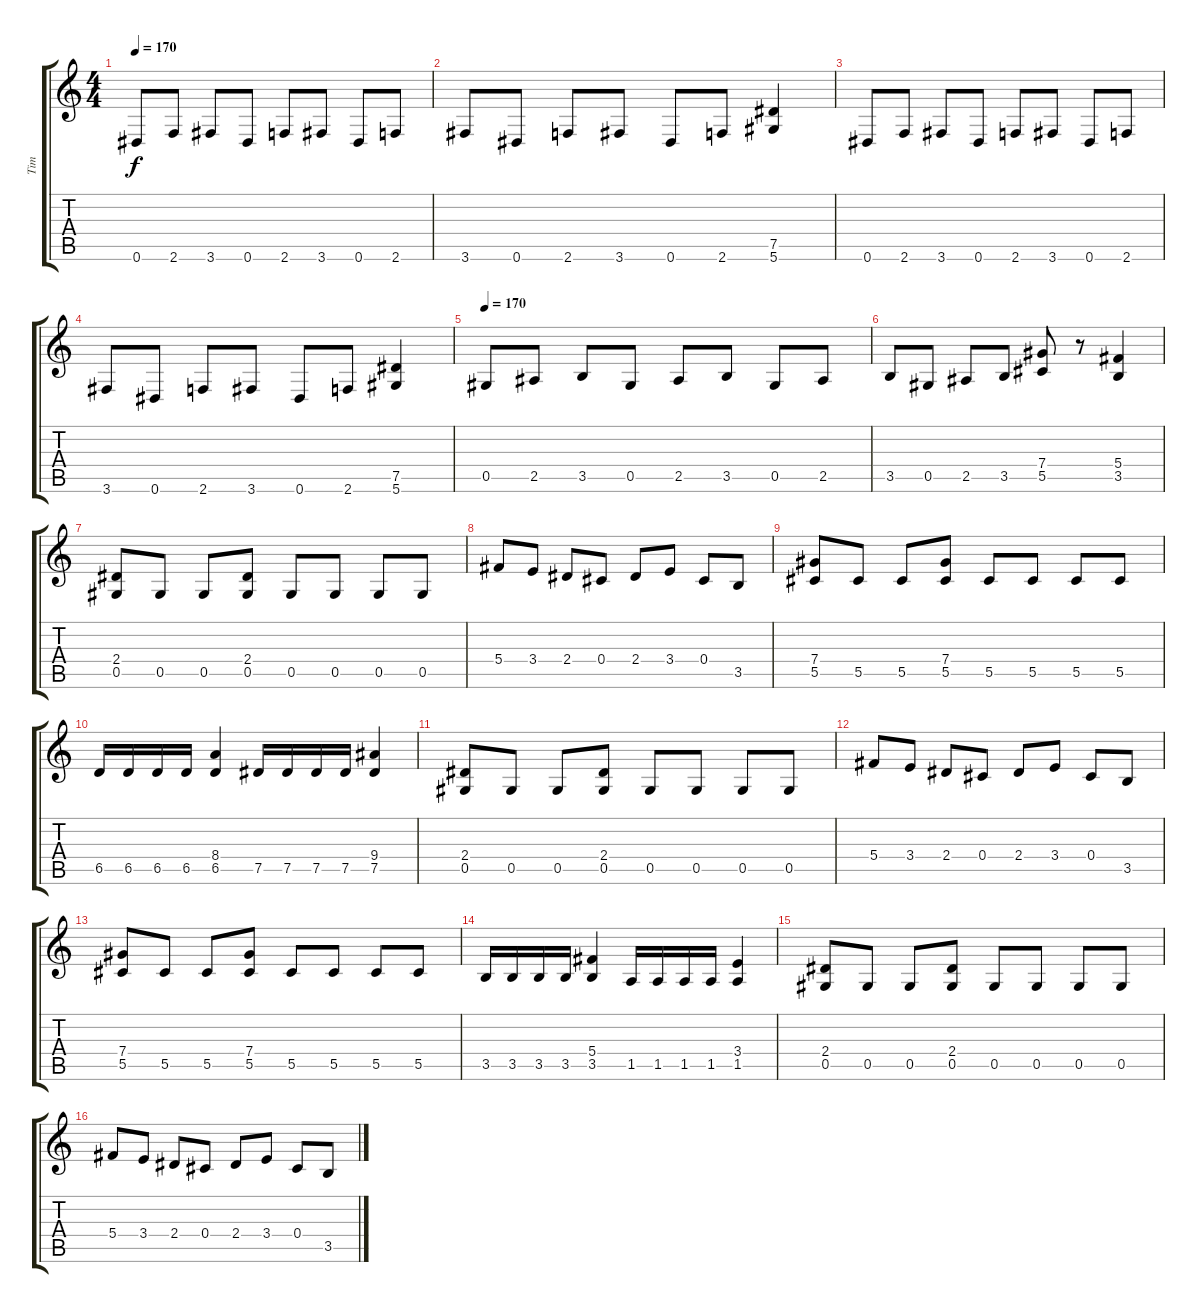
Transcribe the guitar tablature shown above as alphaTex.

\track ("Tim" "Tim") {instrument overdrivenguitar}
\staff {score tabs}
\tuning (Eb4 Bb3 Gb3 Db3 Ab2 Eb2) {hide}
\ts (4 4)
\tempo 170
\clef g2
\ks c
0.6.8{dy f} 2.6.8 3.6.8 0.6.8 2.6.8 3.6.8 0.6.8 2.6.8 |
3.6.8 0.6.8 2.6.8 3.6.8 0.6.8 2.6.8 (7.5 5.6).4 |
0.6.8 2.6.8 3.6.8 0.6.8 2.6.8 3.6.8 0.6.8 2.6.8 |
3.6.8 0.6.8 2.6.8 3.6.8 0.6.8 2.6.8 (7.5 5.6).4 |
\tempo 170
0.5.8 2.5.8 3.5.8 0.5.8 2.5.8 3.5.8 0.5.8 2.5.8 |
3.5.8 0.5.8 2.5.8 3.5.8 (7.4 5.5).8 r.8 (5.4 3.5).4 |
(2.4 0.5).8 0.5.8 0.5.8 (2.4 0.5).8 0.5.8 0.5.8 0.5.8 0.5.8 |
5.4.8 3.4.8 2.4.8 0.4.8 2.4.8 3.4.8 0.4.8 3.5.8 |
(7.4 5.5).8 5.5.8 5.5.8 (7.4 5.5).8 5.5.8 5.5.8 5.5.8 5.5.8 |
6.5.16 6.5.16 6.5.16 6.5.16 (8.4 6.5).4 7.5.16 7.5.16 7.5.16 7.5.16 (9.4 7.5).4 |
(2.4 0.5).8 0.5.8 0.5.8 (2.4 0.5).8 0.5.8 0.5.8 0.5.8 0.5.8 |
5.4.8 3.4.8 2.4.8 0.4.8 2.4.8 3.4.8 0.4.8 3.5.8 |
(7.4 5.5).8 5.5.8 5.5.8 (7.4 5.5).8 5.5.8 5.5.8 5.5.8 5.5.8 |
3.5.16 3.5.16 3.5.16 3.5.16 (5.4 3.5).4 1.5.16 1.5.16 1.5.16 1.5.16 (3.4 1.5).4 |
(2.4 0.5).8 0.5.8 0.5.8 (2.4 0.5).8 0.5.8 0.5.8 0.5.8 0.5.8 |
5.4.8 3.4.8 2.4.8 0.4.8 2.4.8 3.4.8 0.4.8 3.5.8
